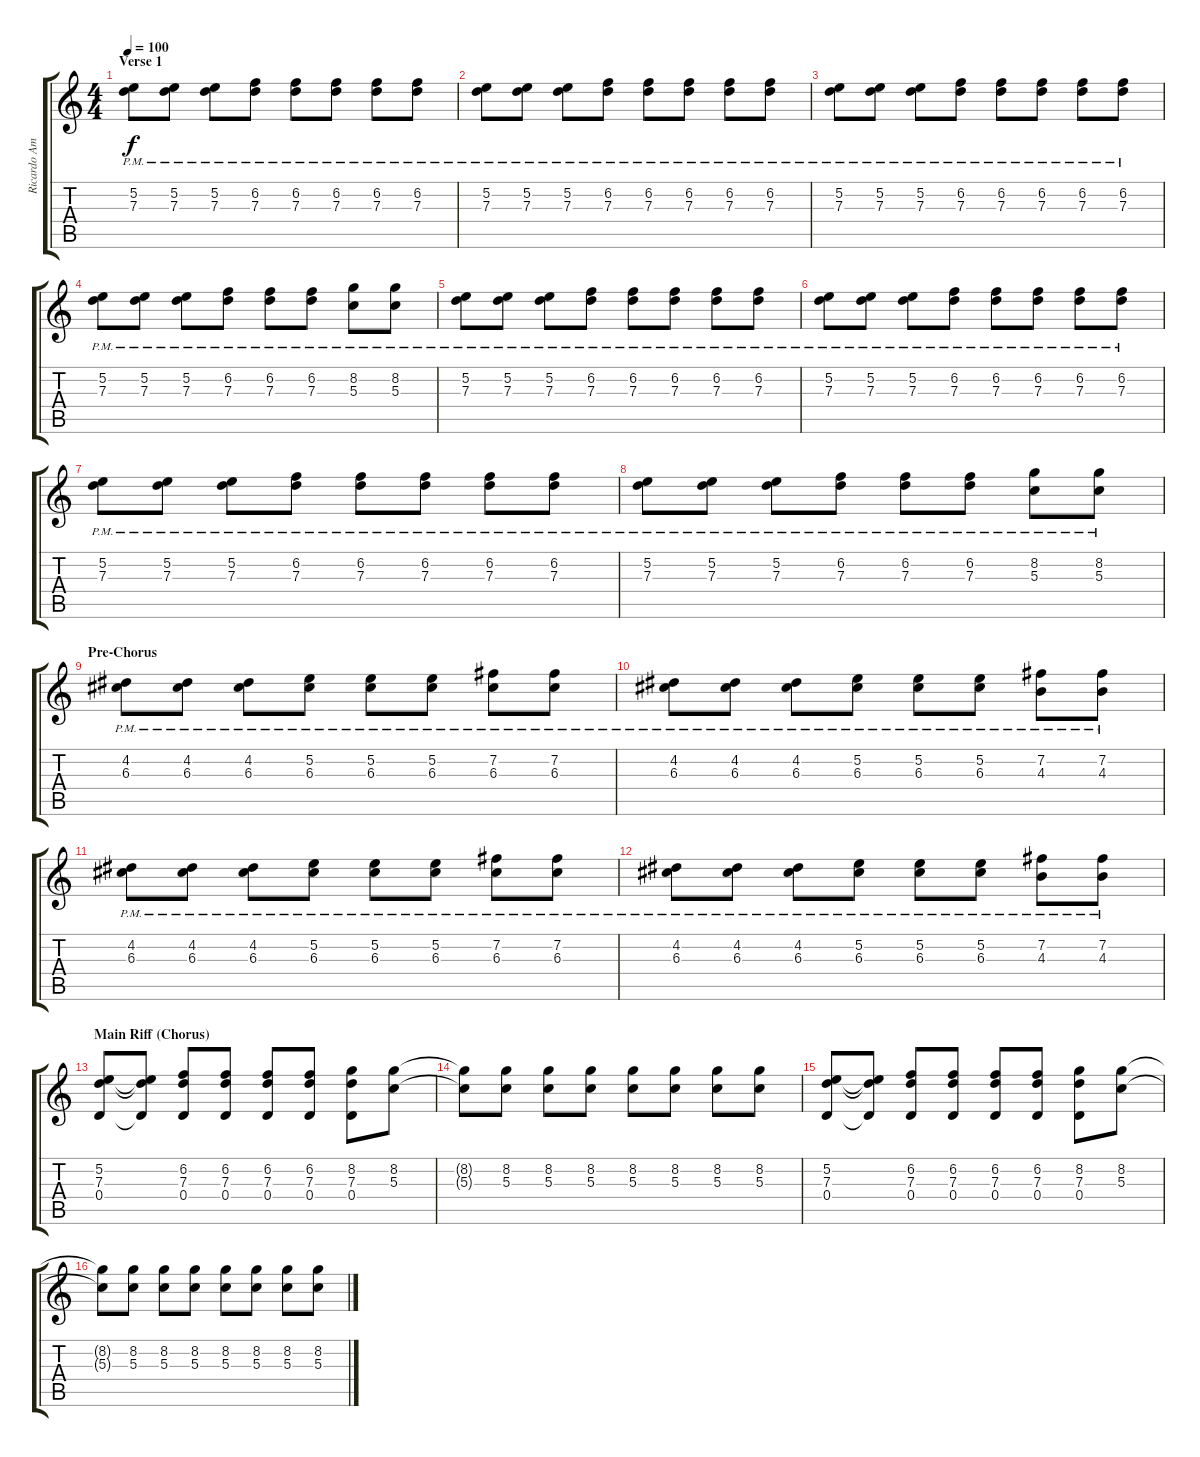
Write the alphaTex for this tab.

\track ("Ricardo Amorim" "Ricardo Am") {instrument distortionguitar}
\staff {score tabs}
\tuning (E4 B3 G3 D3 A2 E2) {hide}
\ts (4 4)
\section ("" "Verse 1")
\tempo 100
\clef g2
\ks c
(5.2{pm} 7.3{pm}).8{dy f} (5.2{pm} 7.3{pm}).8 (5.2{pm} 7.3{pm}).8 (6.2{pm} 7.3{pm}).8 (6.2{pm} 7.3{pm}).8 (6.2{pm} 7.3{pm}).8 (6.2{pm} 7.3{pm}).8 (6.2{pm} 7.3{pm}).8 |
(5.2{pm} 7.3{pm}).8 (5.2{pm} 7.3{pm}).8 (5.2{pm} 7.3{pm}).8 (6.2{pm} 7.3{pm}).8 (6.2{pm} 7.3{pm}).8 (6.2{pm} 7.3{pm}).8 (6.2{pm} 7.3{pm}).8 (6.2{pm} 7.3{pm}).8 |
(5.2{pm} 7.3{pm}).8 (5.2{pm} 7.3{pm}).8 (5.2{pm} 7.3{pm}).8 (6.2{pm} 7.3{pm}).8 (6.2{pm} 7.3{pm}).8 (6.2{pm} 7.3{pm}).8 (6.2{pm} 7.3{pm}).8 (6.2{pm} 7.3{pm}).8 |
(5.2{pm} 7.3{pm}).8 (5.2{pm} 7.3{pm}).8 (5.2{pm} 7.3{pm}).8 (6.2{pm} 7.3{pm}).8 (6.2{pm} 7.3{pm}).8 (6.2{pm} 7.3{pm}).8 (8.2{pm} 5.3{pm}).8 (8.2{pm} 5.3{pm}).8 |
(5.2{pm} 7.3{pm}).8 (5.2{pm} 7.3{pm}).8 (5.2{pm} 7.3{pm}).8 (6.2{pm} 7.3{pm}).8 (6.2{pm} 7.3{pm}).8 (6.2{pm} 7.3{pm}).8 (6.2{pm} 7.3{pm}).8 (6.2{pm} 7.3{pm}).8 |
(5.2{pm} 7.3{pm}).8 (5.2{pm} 7.3{pm}).8 (5.2{pm} 7.3{pm}).8 (6.2{pm} 7.3{pm}).8 (6.2{pm} 7.3{pm}).8 (6.2{pm} 7.3{pm}).8 (6.2{pm} 7.3{pm}).8 (6.2{pm} 7.3{pm}).8 |
(5.2{pm} 7.3{pm}).8 (5.2{pm} 7.3{pm}).8 (5.2{pm} 7.3{pm}).8 (6.2{pm} 7.3{pm}).8 (6.2{pm} 7.3{pm}).8 (6.2{pm} 7.3{pm}).8 (6.2{pm} 7.3{pm}).8 (6.2{pm} 7.3{pm}).8 |
(5.2{pm} 7.3{pm}).8 (5.2{pm} 7.3{pm}).8 (5.2{pm} 7.3{pm}).8 (6.2{pm} 7.3{pm}).8 (6.2{pm} 7.3{pm}).8 (6.2{pm} 7.3{pm}).8 (8.2{pm} 5.3{pm}).8 (8.2{pm} 5.3{pm}).8 |
\section ("" "Pre-Chorus")
(4.2{pm} 6.3{pm}).8 (4.2{pm} 6.3{pm}).8 (4.2{pm} 6.3{pm}).8 (5.2{pm} 6.3{pm}).8 (5.2{pm} 6.3{pm}).8 (5.2{pm} 6.3{pm}).8 (7.2{pm} 6.3{pm}).8 (7.2{pm} 6.3{pm}).8 |
(4.2{pm} 6.3{pm}).8 (4.2{pm} 6.3{pm}).8 (4.2{pm} 6.3{pm}).8 (5.2{pm} 6.3{pm}).8 (5.2{pm} 6.3{pm}).8 (5.2{pm} 6.3{pm}).8 (7.2{pm} 4.3{pm}).8 (7.2{pm} 4.3{pm}).8 |
(4.2{pm} 6.3{pm}).8 (4.2{pm} 6.3{pm}).8 (4.2{pm} 6.3{pm}).8 (5.2{pm} 6.3{pm}).8 (5.2{pm} 6.3{pm}).8 (5.2{pm} 6.3{pm}).8 (7.2{pm} 6.3{pm}).8 (7.2{pm} 6.3{pm}).8 |
(4.2{pm} 6.3{pm}).8 (4.2{pm} 6.3{pm}).8 (4.2{pm} 6.3{pm}).8 (5.2{pm} 6.3{pm}).8 (5.2{pm} 6.3{pm}).8 (5.2{pm} 6.3{pm}).8 (7.2{pm} 4.3{pm}).8 (7.2{pm} 4.3{pm}).8 |
\section ("" "Main Riff (Chorus)")
(5.2 7.3 0.4).8{instrument distortionguitar} (5.2{t} 7.3{t} 0.4{t}).8 (6.2 7.3 0.4).8 (6.2 7.3 0.4).8 (6.2 7.3 0.4).8 (6.2 7.3 0.4).8 (8.2 7.3 0.4).8 (8.2 5.3).8 |
(8.2{t} 5.3{t}).8 (8.2 5.3).8 (8.2 5.3).8 (8.2 5.3).8 (8.2 5.3).8 (8.2 5.3).8 (8.2 5.3).8 (8.2 5.3).8 |
(5.2 7.3 0.4).8 (5.2{t} 7.3{t} 0.4{t}).8 (6.2 7.3 0.4).8 (6.2 7.3 0.4).8 (6.2 7.3 0.4).8 (6.2 7.3 0.4).8 (8.2 7.3 0.4).8 (8.2 5.3).8 |
(8.2{t} 5.3{t}).8 (8.2 5.3).8 (8.2 5.3).8 (8.2 5.3).8 (8.2 5.3).8 (8.2 5.3).8 (8.2 5.3).8 (8.2 5.3).8
